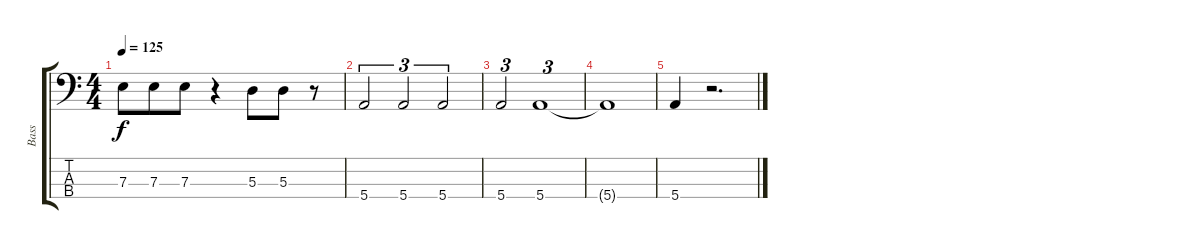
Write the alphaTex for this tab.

\track ("Bass" "Bass") {instrument electricbasspick}
\staff {score tabs}
\tuning (G2 D2 A1 E1) {hide}
\ts (4 4)
\tempo 125
\clef f4
\ks c
7.3.8{dy f} 7.3.8{beam merge} 7.3.8 r.4 5.3.8{beam merge} 5.3.8 r.8 |
5.4.2{tu (3 2)} 5.4.2{tu (3 2)} 5.4.2{tu (3 2)} |
5.4.2{tu (3 2)} 5.4.1{tu (3 2)} |
5.4{t}.1 |
5.4.4 r.2{d}
